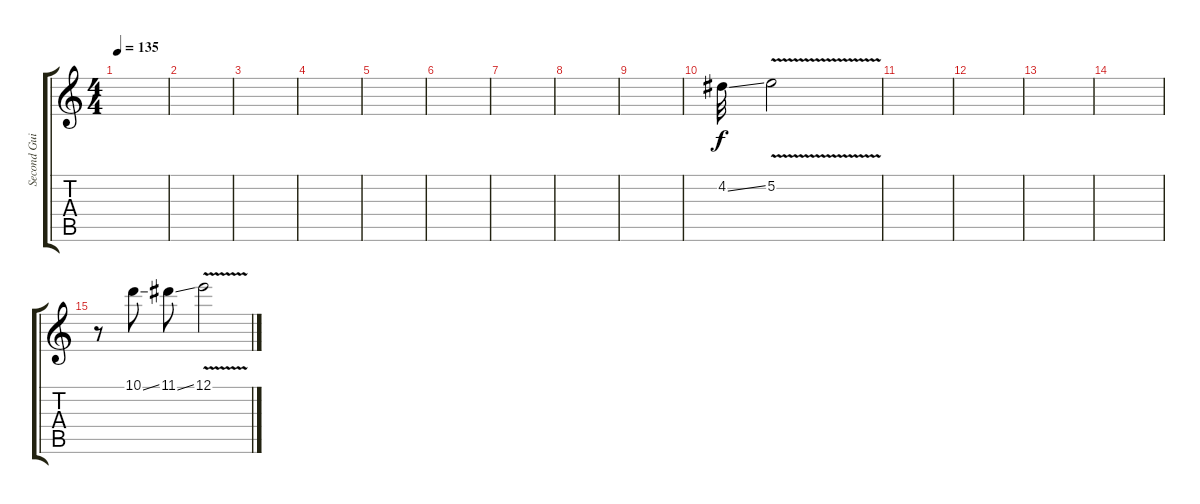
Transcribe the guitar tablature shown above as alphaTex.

\track ("Second Guitar" "Second Gui") {instrument distortionguitar}
\staff {score tabs}
\tuning (E4 B3 G3 D3 A2 E2) {hide}
\ts (4 4)
\tempo 135
\clef g2
\ks c
|
|
|
|
|
|
|
|
|
4.2{ss}.32 5.2{v}.2 |
|
|
|
|
r.8 10.1{ss}.8 11.1{ss}.8 12.1{v}.2
